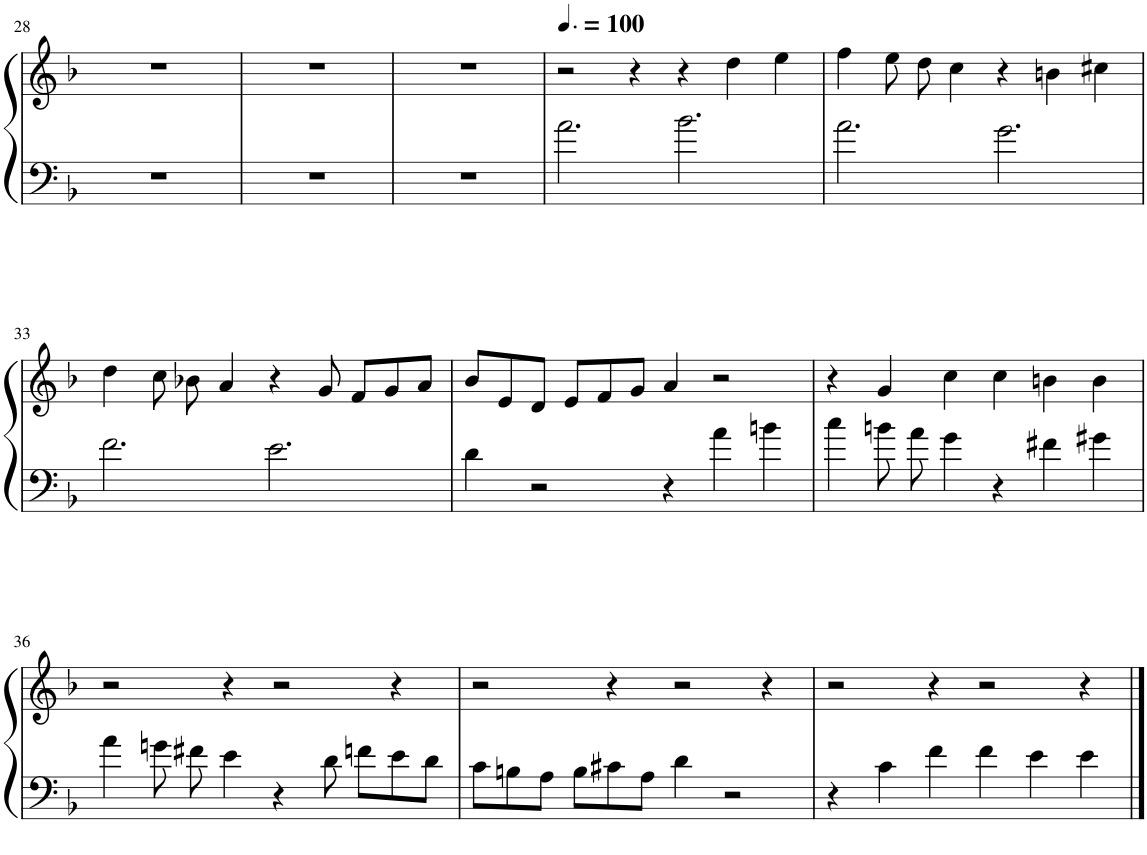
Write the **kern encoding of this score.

**kern	**kern
*part1	*part1
*staff2	*staff1
*I"Piano	*
*I'Pno.	*
!!LO:PB:g=z
*clefF4	*clefG2
*k[b-]	*k[b-]
*M12/8	*M12/8
=28	=28
1.r	1.r
=29	=29
1.r	1.r
=30	=30
1.r	1.r
=31	=31
*	*MM150
2.a\	2r
.	4r
2.b-\	4r
.	4dd\
.	4ee\
=32	=32
2.a\	4ff\
.	8ee\
.	8dd\
.	4cc\
2.g\	4r
.	4bn\
.	4cc#X\
!!LO:LB:g=z
=33	=33
2.f\	4dd\
.	8cc\
.	8b-X\
.	4a/
2.e\	4r
.	8g/
.	8f/L
.	8g/
.	8a/J
=34	=34
4d\	8b-/L
.	8e/
2r	8d/J
.	8e/L
.	8f/
.	8g/J
4r	4a/
4a\	2r
4bn\	.
=35	=35
4cc\	4r
8bn\	4g/
8a\	.
4g\	4cc\
4r	4cc\
4f#X\	4bn\
4g#X\	4b\
!!LO:LB:g=z
=36	=36
4a\	2r
8gn\	.
8f#X\	.
4e\	4r
4r	2r
8d\	.
8fn\L	.
8e\	4r
8d\J	.
=37	=37
8c\L	2r
8Bn\	.
8A\J	.
8B\L	.
8c#X\	4r
8A\J	.
4d\	2r
2r	.
.	4r
=38	=38
4r	2r
4c\	.
4f\	4r
4f\	2r
4e\	.
4e\	4r
==	==
*-	*-
